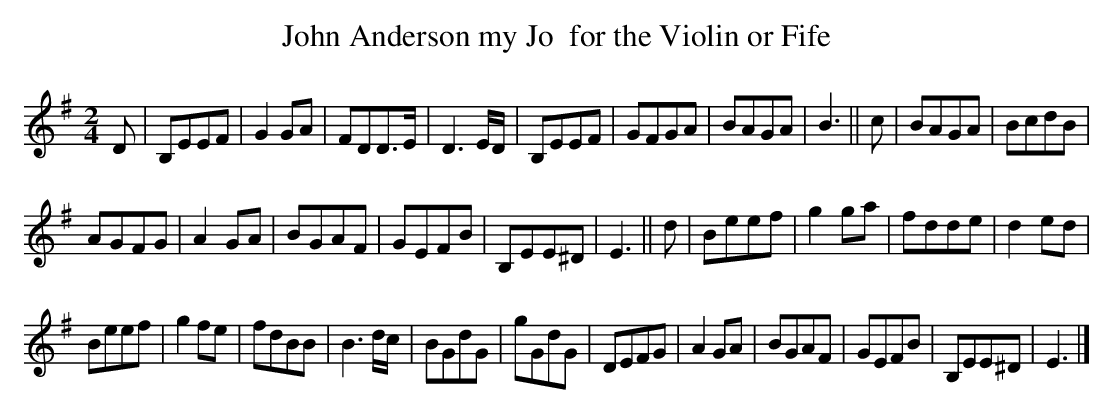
X:1
T:John Anderson my Jo  for the Violin or Fife
L:1/8
M:2/4
K:E min
D|\
B,EEF| G2GA| FDD>E| D3E/D/|\
B,EEF| GFGA| BAGA| B3||\
c|\
BAGA| BcdB|
AGFG| A2GA| BGAF| GEFB| B,EE^D| E3||\
d|\
Beef| g2ga| fdde| d2ed|
Beef| g2fe| fdBB| B3 d/c/|\
BGdG| gGdG| DEFG| A2GA| BGAF| GEFB| B,EE^D| E3|]
